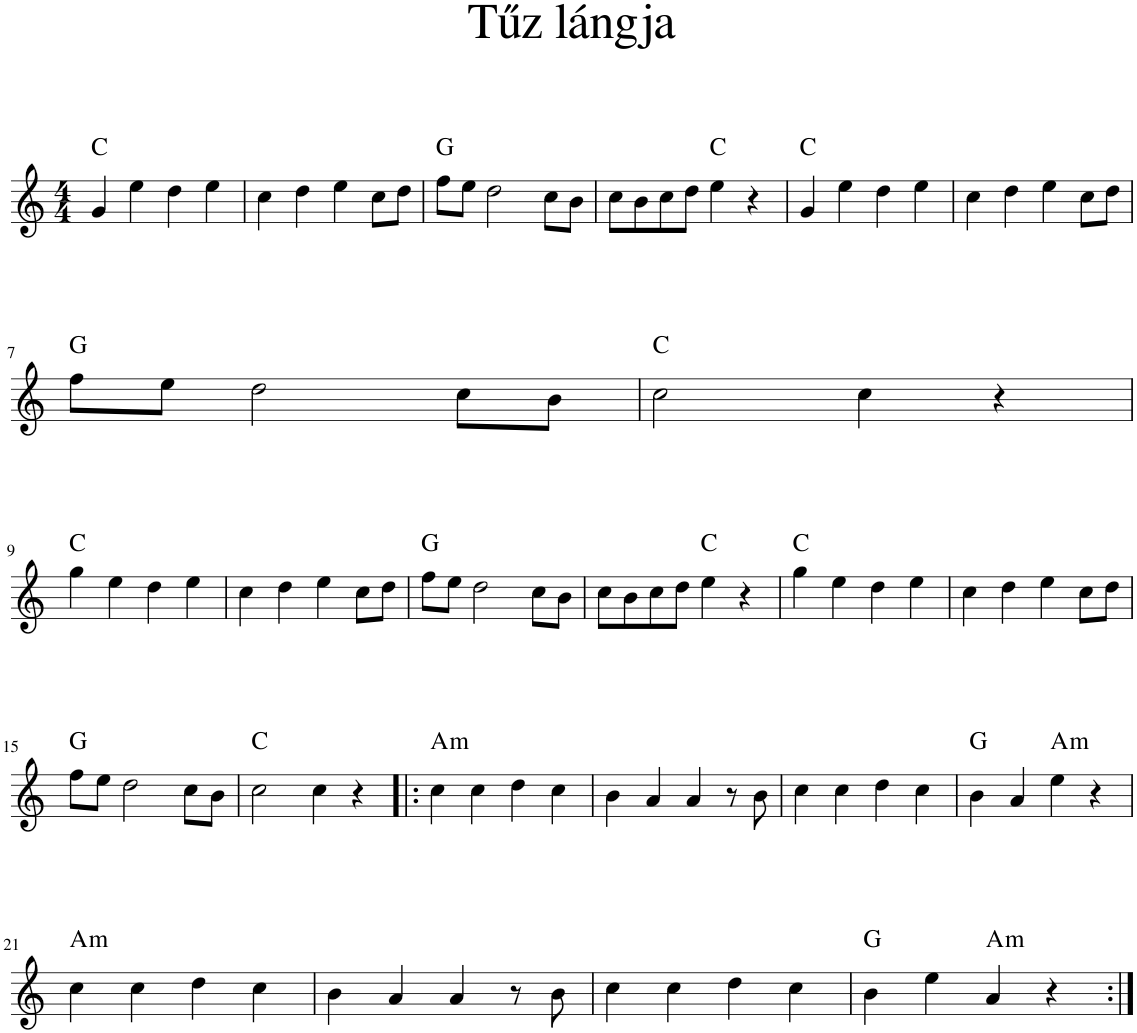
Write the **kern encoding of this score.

**kern	**harte
*part1	*part1
*staff1	*
*I"Piano	*
*I'Pno.	*
*clefG2	*
*k[]	*
*M4/4	*
=1	=1
4g/	C:maj
4ee\	.
4dd\	.
4ee\	.
=2	=2
4cc\	.
4dd\	.
4ee\	.
8cc\L	.
8dd\J	.
=3	=3
8ff\L	G:maj
8ee\J	.
2dd\	.
8cc\L	.
8b\J	.
=4	=4
8cc\L	.
8b\	.
8cc\	.
8dd\J	.
4ee\	C:maj
4r	.
=5	=5
4g/	C:maj
4ee\	.
4dd\	.
4ee\	.
=6	=6
4cc\	.
4dd\	.
4ee\	.
8cc\L	.
8dd\J	.
!!LO:LB:g=z
=7	=7
8ff\L	G:maj
8ee\J	.
2dd\	.
8cc\L	.
8b\J	.
=8	=8
2cc\	C:maj
4cc\	.
4r	.
!!LO:LB:g=z
=9	=9
4gg\	C:maj
4ee\	.
4dd\	.
4ee\	.
=10	=10
4cc\	.
4dd\	.
4ee\	.
8cc\L	.
8dd\J	.
=11	=11
8ff\L	G:maj
8ee\J	.
2dd\	.
8cc\L	.
8b\J	.
=12	=12
8cc\L	.
8b\	.
8cc\	.
8dd\J	.
4ee\	C:maj
4r	.
=13	=13
4gg\	C:maj
4ee\	.
4dd\	.
4ee\	.
=14	=14
4cc\	.
4dd\	.
4ee\	.
8cc\L	.
8dd\J	.
!!LO:LB:g=z
=15	=15
8ff\L	G:maj
8ee\J	.
2dd\	.
8cc\L	.
8b\J	.
=16	=16
2cc\	C:maj
4cc\	.
4r	.
=17!|:	=17!|:
!	!LO:H:kt=m
4cc\	A:min
4cc\	.
4dd\	.
4cc\	.
=18	=18
4b\	.
4a/	.
4a/	.
8r	.
8b\	.
=19	=19
4cc\	.
4cc\	.
4dd\	.
4cc\	.
=20	=20
4b\	G:maj
4a/	.
!	!LO:H:kt=m
4ee\	A:min
4r	.
!!LO:LB:g=z
=21	=21
!	!LO:H:kt=m
4cc\	A:min
4cc\	.
4dd\	.
4cc\	.
=22	=22
4b\	.
4a/	.
4a/	.
8r	.
8b\	.
=23	=23
4cc\	.
4cc\	.
4dd\	.
4cc\	.
=24	=24
4b\	G:maj
4ee\	.
!	!LO:H:kt=m
4a/	A:min
4r	.
=:|!	=:|!
*-	*-
